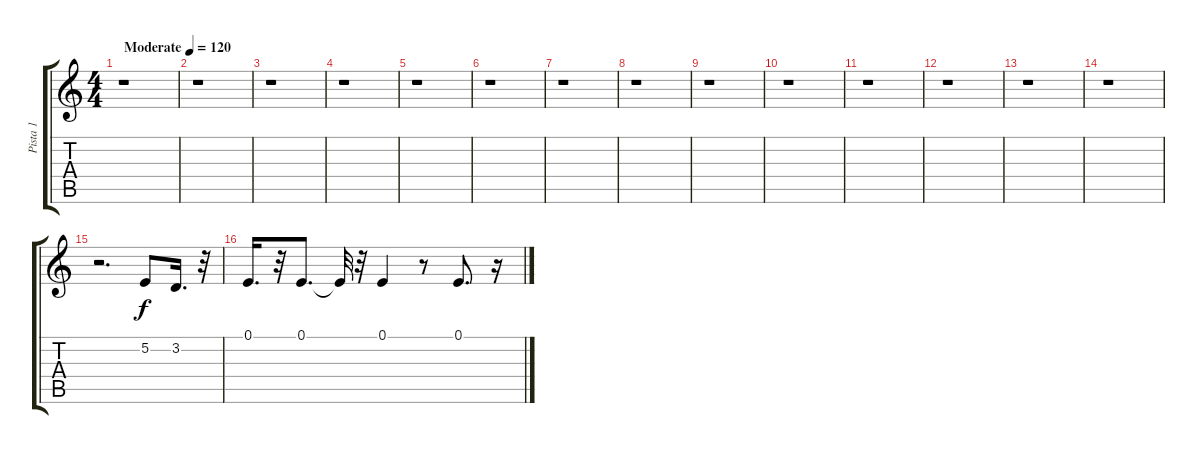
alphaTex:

\track ("Pista 1" "Pista 1") {instrument fx5brightness}
\staff {score tabs}
\tuning (E4 B3 G3 D3 A2 E2) {hide}
\ts (4 4)
\tempo (120 "Moderate")
\clef g2
\ks c
r.1{dy f instrument fx5brightness} |
r.1 |
r.1 |
r.1 |
r.1 |
r.1 |
r.1 |
r.1 |
r.1 |
r.1 |
r.1 |
r.1 |
r.1 |
r.1 |
r.2{d} 5.2.8 3.2.16{d} r.32 |
0.1.16{d} r.32 0.1.8{d} 0.1{t}.32 r.32 0.1.4 r.8 0.1.8{d} r.16
